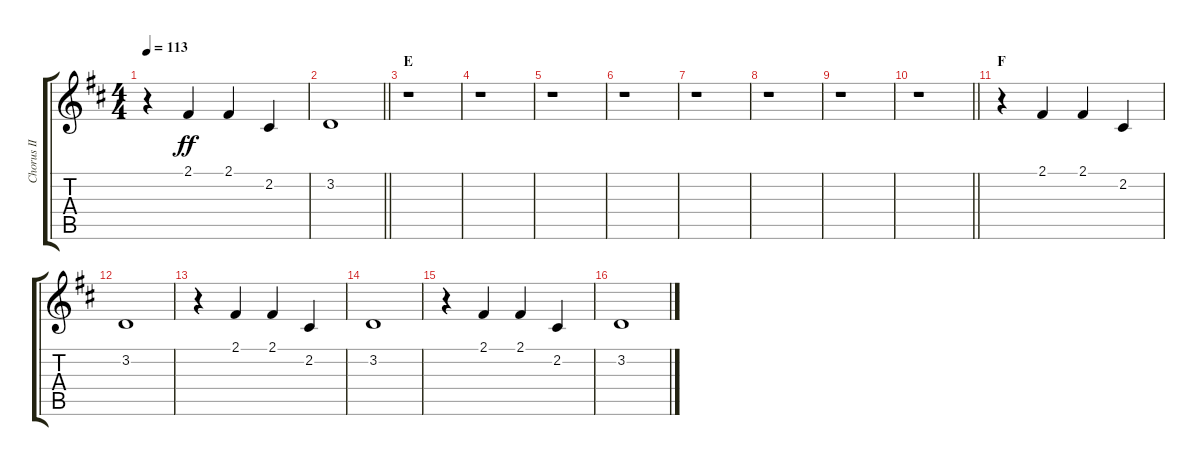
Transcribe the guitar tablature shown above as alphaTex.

\track ("Chorus II" "Chorus II") {instrument voiceoohs}
\staff {score tabs}
\tuning (E4 B3 G3 D3 A2 E2) {hide}
\ts (4 4)
\tempo 113
\clef g2
\ks d
r.4{dy ff} 2.1.4 2.1.4 2.2.4 |
\barLineRight lightlight
3.2.1 |
\section ("" "E")
r.1 |
r.1 |
r.1 |
r.1 |
r.1 |
r.1 |
r.1 |
\barLineRight lightlight
r.1 |
\section ("" "F")
r.4 2.1.4 2.1.4 2.2.4 |
3.2.1 |
r.4 2.1.4 2.1.4 2.2.4 |
3.2.1 |
r.4 2.1.4 2.1.4 2.2.4 |
3.2.1
